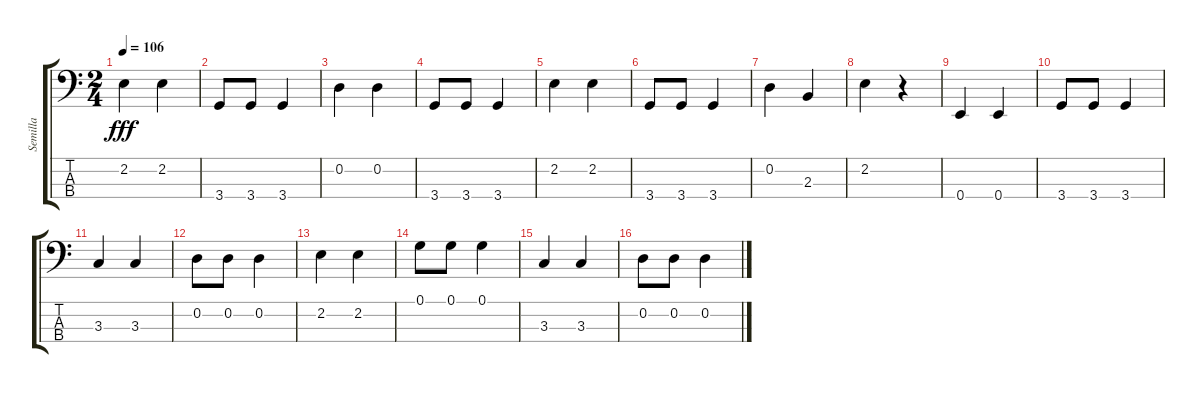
\track ("Semilla" "Semilla") {instrument electricbassfinger}
\staff {score tabs}
\tuning (G2 D2 A1 E1) {hide}
\ts (2 4)
\tempo 106
\clef f4
\ks c
2.2.4{dy fff} 2.2.4 |
3.4.8 3.4.8 3.4.4 |
0.2.4 0.2.4 |
3.4.8 3.4.8 3.4.4 |
2.2.4 2.2.4 |
3.4.8 3.4.8 3.4.4 |
0.2.4 2.3.4 |
2.2.4 r.4 |
0.4.4 0.4.4 |
3.4.8 3.4.8 3.4.4 |
3.3.4 3.3.4 |
0.2.8 0.2.8 0.2.4 |
2.2.4 2.2.4 |
0.1.8 0.1.8 0.1.4 |
3.3.4 3.3.4 |
0.2.8 0.2.8 0.2.4
